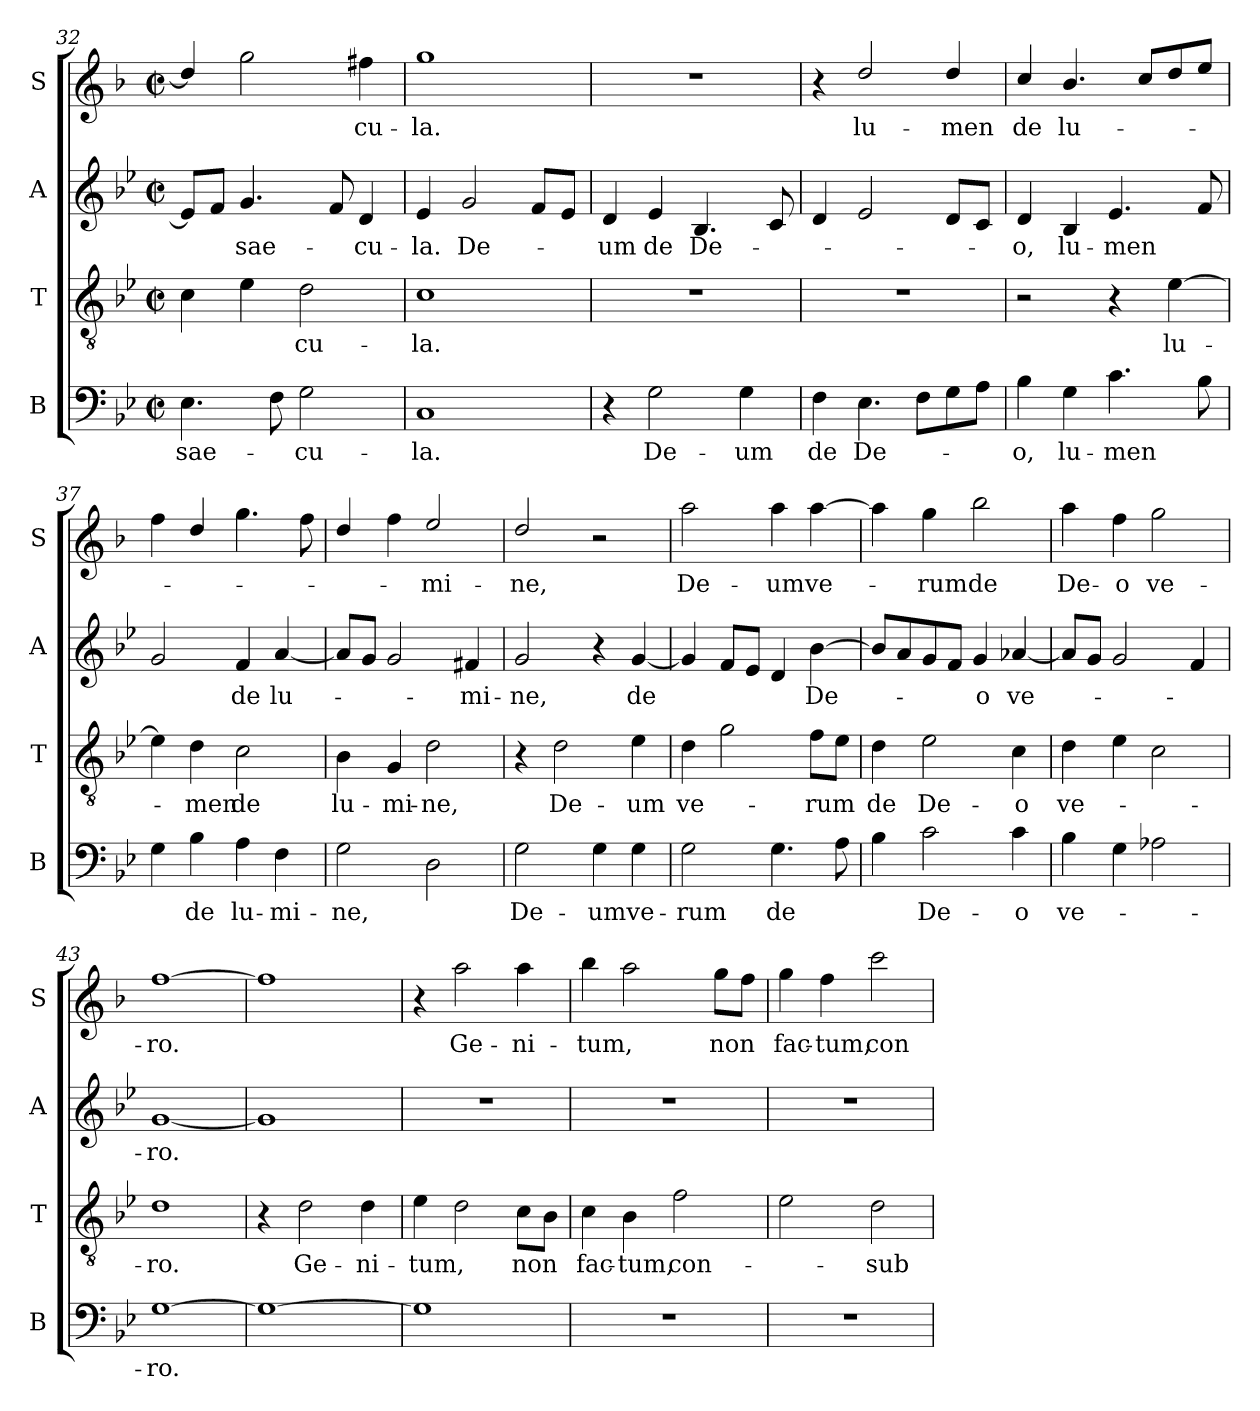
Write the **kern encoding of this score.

**kern	**text	**kern	**text	**kern	**text	**kern	**text
*part4	*part4	*part3	*part3	*part2	*part2	*part1	*part1
*staff4	*staff4	*staff3	*staff3	*staff2	*staff2	*staff1	*staff1
*I"B	*	*I"T	*	*I"A	*	*I"S	*
*I'B	*	*I'T	*	*I'A	*	*I'S	*
*clefF4	*	*clefGv2	*	*clefG2	*	*clefG2	*
*	*	*	*	*	*	*ITrd4c7	*
*k[b-e-]	*	*k[b-e-]	*	*k[b-e-]	*	*k[b-e-]	*
*B-:	*	*B-:	*	*B-:	*	*B-:	*
*M2/2	*	*M2/2	*	*M2/2	*	*M2/2	*
*met(c|)	*	*met(c|)	*	*met(c|)	*	*met(c|)	*
=32	=32	=32	=32	=32	=32	=32	=32
!	!LO:LY:b	!	!	!	!	!	!
4.E-\	sae-	4c\	.	8e-/L]	.	4g/]	.
.	.	.	.	8f/J	.	.	.
!	!	!	!	!	!LO:LY:b	!	!
.	.	4e-\	.	4.g/	sae-	2cc\	.
8F\	.	.	.	.	.	.	.
!	!LO:LY:b	!	!LO:LY:b	!	!	!	!
2G\	-cu-	2d\	-cu-	.	.	.	.
.	.	.	.	8f/	.	.	.
!	!	!	!	!	!LO:LY:b	!	!LO:LY:b
.	.	.	.	4d/	-cu-	4bn\	-cu-
=33	=33	=33	=33	=33	=33	=33	=33
!	!LO:LY:b	!	!LO:LY:b	!	!LO:LY:b	!	!LO:LY:b
1C	-la.	1c	-la.	4e-/	-la.	1cc	-la.
!	!	!	!	!	!LO:LY:b	!	!
.	.	.	.	2g/	De-	.	.
.	.	.	.	8f/L	.	.	.
.	.	.	.	8e-/J	.	.	.
=34	=34	=34	=34	=34	=34	=34	=34
!	!	!	!	!	!LO:LY:b	!	!
4r	.	1r	.	4d/	-um	1r	.
!	!LO:LY:b	!	!	!	!LO:LY:b	!	!
2G\	De-	.	.	4e-/	de	.	.
!	!	!	!	!	!LO:LY:b	!	!
.	.	.	.	4.B-/	De-	.	.
!	!LO:LY:b	!	!	!	!	!	!
4G\	-um	.	.	.	.	.	.
.	.	.	.	8c/	.	.	.
=35	=35	=35	=35	=35	=35	=35	=35
!	!LO:LY:b	!	!	!	!	!	!
4F\	de	1r	.	4d/	.	4r	.
!	!LO:LY:b	!	!	!	!	!	!LO:LY:b
4.E-\	De-	.	.	2e-/	.	2g/	lu-
8F\L	.	.	.	.	.	.	.
!	!	!	!	!	!	!	!LO:LY:b
8G\	.	.	.	8d/L	.	4g/	-men
8A\J	.	.	.	8c/J	.	.	.
=36	=36	=36	=36	=36	=36	=36	=36
!	!LO:LY:b	!	!	!	!LO:LY:b	!	!LO:LY:b
4B-\	-o,	2r	.	4d/	-o,	4f/	de
!	!LO:LY:b	!	!	!	!LO:LY:b	!	!LO:LY:b
4G\	lu-	.	.	4B-/	lu-	4.e-/	lu-
!	!LO:LY:b	!	!	!	!LO:LY:b	!	!
4.c\	-men	4r	.	4.e-/	-men	.	.
.	.	.	.	.	.	8f/L	.
!	!	!	!LO:LY:b	!	!	!	!
.	.	[4e-\	lu-	.	.	8g/	.
8B-\	.	.	.	8f/	.	8a/J	.
!!LO:PB:g=z
=37	=37	=37	=37	=37	=37	=37	=37
4G\	.	4e-\]	.	2g/	.	4b-\	.
!	!LO:LY:b	!	!LO:LY:b	!	!	!	!
4B-\	de	4d\	-men	.	.	4g/	.
!	!LO:LY:b	!	!LO:LY:b	!	!LO:LY:b	!	!
4A\	lu-	2c\	de	4f/	de	4.cc\	.
!	!LO:LY:b	!	!	!	!LO:LY:b	!	!
4F\	-mi-	.	.	[4a/	lu-	.	.
.	.	.	.	.	.	8b-\	.
=38	=38	=38	=38	=38	=38	=38	=38
!	!LO:LY:b	!	!LO:LY:b	!	!	!	!
2G\	-ne,	4B-\	lu-	8a/L]	.	4g/	.
.	.	.	.	8g/J	.	.	.
!	!	!	!LO:LY:b	!	!	!	!
.	.	4G/	-mi-	2g/	.	4b-\	.
!	!	!	!LO:LY:b	!	!	!	!LO:LY:b
2D\	.	2d\	-ne,	.	.	2a/	-mi-
!	!	!	!	!	!LO:LY:b	!	!
.	.	.	.	4f#X/	-mi-	.	.
=39	=39	=39	=39	=39	=39	=39	=39
!	!LO:LY:b	!	!	!	!LO:LY:b	!	!LO:LY:b
2G\	De-	4r	.	2g/	-ne,	2g/	-ne,
!	!	!	!LO:LY:b	!	!	!	!
.	.	2d\	De-	.	.	.	.
!	!LO:LY:b	!	!	!	!	!	!
4G\	-um	.	.	4r	.	2r	.
!	!LO:LY:b	!	!LO:LY:b	!	!LO:LY:b	!	!
4G\	ve-	4e-\	-um	[4g/	de	.	.
=40	=40	=40	=40	=40	=40	=40	=40
!	!LO:LY:b	!	!LO:LY:b	!	!	!	!LO:LY:b
2G\	-rum	4d\	ve-	4g/]	.	2dd\	De-
.	.	2g\	.	8f/L	.	.	.
.	.	.	.	8e-/J	.	.	.
!	!LO:LY:b	!	!	!	!	!	!LO:LY:b
4.G\	de	.	.	4d/	.	4dd\	-um
!	!	!	!LO:LY:b	!	!LO:LY:b	!	!LO:LY:b
.	.	8f\L	-rum	[4b-\	De-	[4dd\	ve-
8A\	.	8e-\J	.	.	.	.	.
=41	=41	=41	=41	=41	=41	=41	=41
!	!	!	!LO:LY:b	!	!	!	!
4B-\	.	4d\	de	8b-/L]	.	4dd\]	.
.	.	.	.	8a/	.	.	.
!	!LO:LY:b	!	!LO:LY:b	!	!	!	!LO:LY:b
2c\	De-	2e-\	De-	8g/	.	4cc\	-rum
.	.	.	.	8f/J	.	.	.
!	!	!	!	!	!LO:LY:b	!	!LO:LY:b
.	.	.	.	4g/	-o	2ee-\	de
!	!LO:LY:b	!	!LO:LY:b	!	!LO:LY:b	!	!
4c\	-o	4c\	-o	[4a-X/	ve-	.	.
=42	=42	=42	=42	=42	=42	=42	=42
!	!LO:LY:b	!	!LO:LY:b	!	!	!	!LO:LY:b
4B-\	ve-	4d\	ve-	8a-/L]	.	4dd\	De-
.	.	.	.	8g/J	.	.	.
!	!	!	!	!	!	!	!LO:LY:b
4G\	.	4e-\	.	2g/	.	4b-\	-o
!	!	!	!	!	!	!	!LO:LY:b
2A-X\	.	2c\	.	.	.	2cc\	ve-
.	.	.	.	4f/	.	.	.
!!LO:LB:g=z
=43	=43	=43	=43	=43	=43	=43	=43
!	!LO:LY:b	!	!LO:LY:b	!	!LO:LY:b	!	!LO:LY:b
[1G	-ro.	1d	-ro.	[1g	-ro.	[1b-	-ro.
=44	=44	=44	=44	=44	=44	=44	=44
1G_	.	4r	.	1g]	.	1b-]	.
!	!	!	!LO:LY:b	!	!	!	!
.	.	2d\	Ge-	.	.	.	.
!	!	!	!LO:LY:b	!	!	!	!
.	.	4d\	-ni-	.	.	.	.
=45	=45	=45	=45	=45	=45	=45	=45
!	!	!	!LO:LY:b	!	!	!	!
1G]	.	4e-\	-tum,	1r	.	4r	.
!	!	!	!	!	!	!	!LO:LY:b
.	.	2d\	.	.	.	2dd\	Ge-
!	!	!	!LO:LY:b	!	!	!	!LO:LY:b
.	.	8c\L	non	.	.	4dd\	-ni-
.	.	8B-\J	.	.	.	.	.
=46	=46	=46	=46	=46	=46	=46	=46
!	!	!	!LO:LY:b	!	!	!	!LO:LY:b
1r	.	4c\	fac-	1r	.	4ee-\	-tum,
!	!	!	!LO:LY:b	!	!	!	!
.	.	4B-\	-tum,	.	.	2dd\	.
!	!	!	!LO:LY:b	!	!	!	!
.	.	2f\	con-	.	.	.	.
!	!	!	!	!	!	!	!LO:LY:b
.	.	.	.	.	.	8cc\L	non
.	.	.	.	.	.	8b-\J	.
=47	=47	=47	=47	=47	=47	=47	=47
!	!	!	!	!	!	!	!LO:LY:b
1r	.	2e-\	.	1r	.	4cc\	fac-
!	!	!	!	!	!	!	!LO:LY:b
.	.	.	.	.	.	4b-\	-tum,
!	!	!	!LO:LY:b	!	!	!	!LO:LY:b
.	.	2d\	-sub-	.	.	2ff\	con-
=	=	=	=	=	=	=	=
*-	*-	*-	*-	*-	*-	*-	*-
